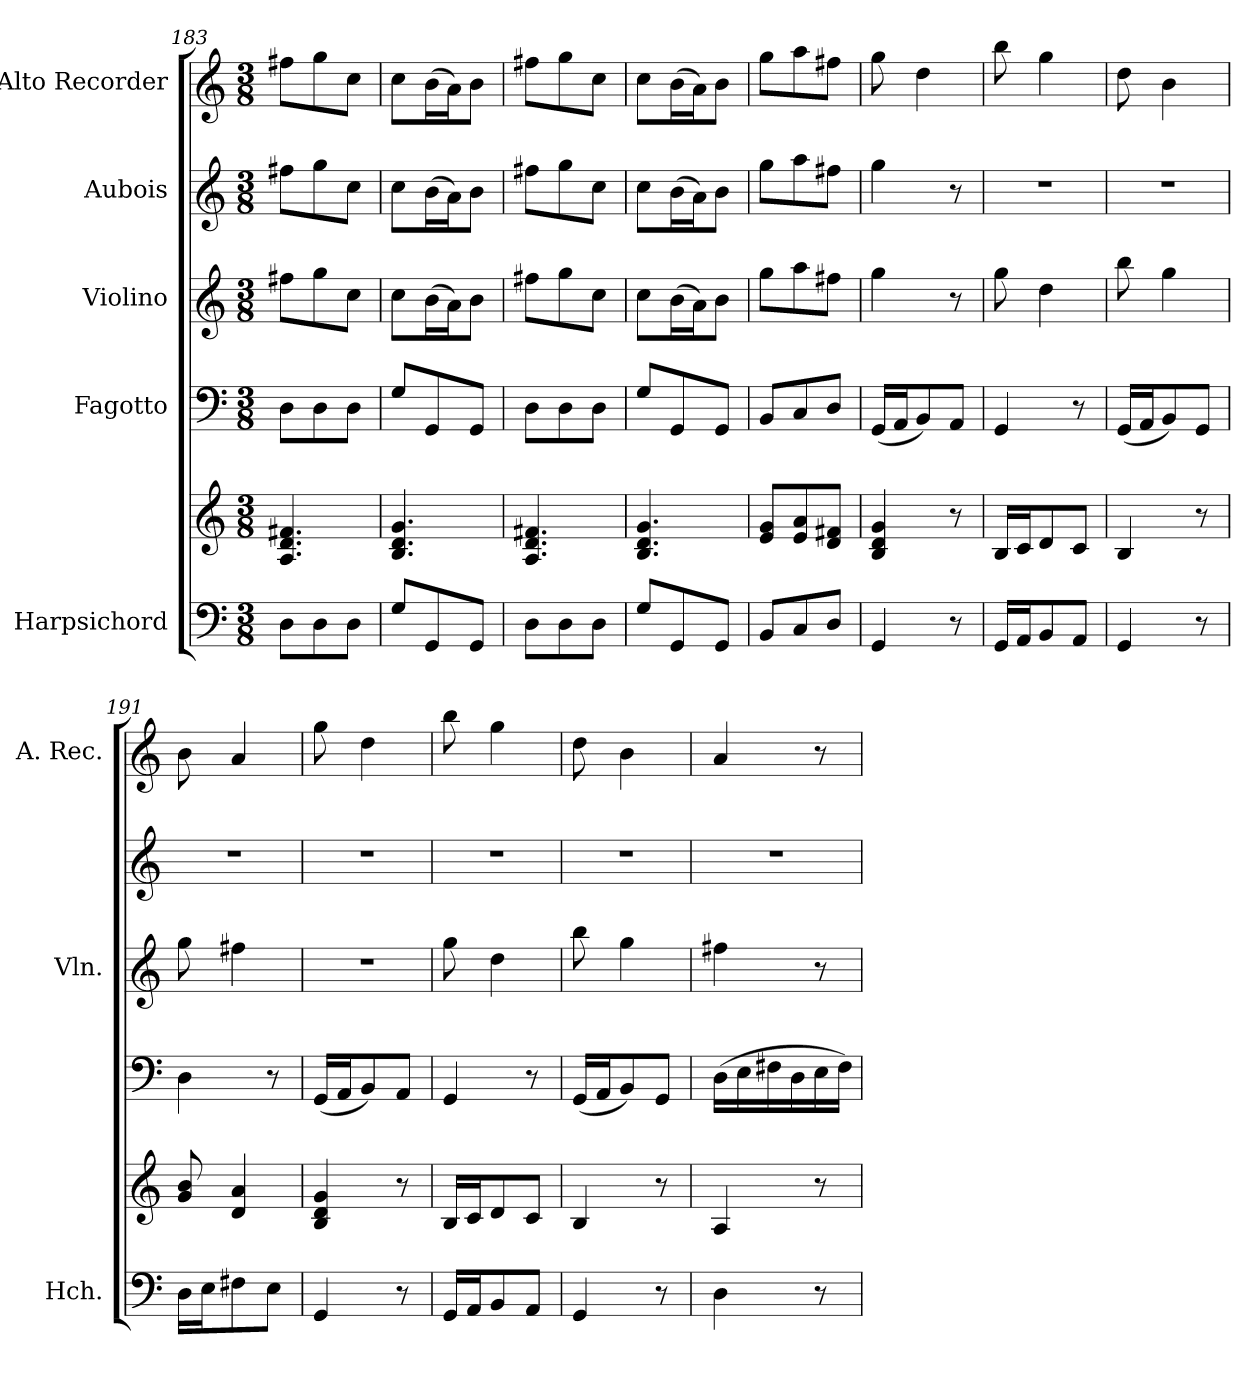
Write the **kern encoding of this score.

**kern	**kern	**kern	**kern	**kern	**kern
*part5	*part5	*part4	*part3	*part2	*part1
*staff6	*staff5	*staff4	*staff3	*staff2	*staff1
*I"Harpsichord	*	*I"Fagotto	*I"Violino	*I"Aubois	*I"Alto Recorder
*I'Hch.	*	*	*I'Vln.	*	*I'A. Rec.
*clefF4	*clefG2	*clefF4	*clefG2	*clefG2	*clefG2
*k[]	*k[]	*k[]	*k[]	*k[]	*k[]
*M3/8	*M3/8	*M3/8	*M3/8	*M3/8	*M3/8
=183	=183	=183	=183	=183	=183
8D\L	4.A/ 4.d/ 4.f#X/	8D\L	8ff#X\L	8ff#X\L	8ff#X\L
8D\	.	8D\	8gg\	8gg\	8gg\
8D\J	.	8D\J	8cc\J	8cc\J	8cc\J
=184	=184	=184	=184	=184	=184
8G/L	4.B/ 4.d/ 4.g/	8G/L	8cc\L	8cc\L	8cc\L
8GG/	.	8GG/	(16b\L	(16b\L	(16b\L
.	.	.	16a\J)	16a\J)	16a\J)
8GG/J	.	8GG/J	8b\J	8b\J	8b\J
=185	=185	=185	=185	=185	=185
8D\L	4.A/ 4.d/ 4.f#X/	8D\L	8ff#X\L	8ff#X\L	8ff#X\L
8D\	.	8D\	8gg\	8gg\	8gg\
8D\J	.	8D\J	8cc\J	8cc\J	8cc\J
!!LO:LB:g=z
=186	=186	=186	=186	=186	=186
8G/L	4.B/ 4.d/ 4.g/	8G/L	8cc\L	8cc\L	8cc\L
8GG/	.	8GG/	(16b\L	(16b\L	(16b\L
.	.	.	16a\J)	16a\J)	16a\J)
8GG/J	.	8GG/J	8b\J	8b\J	8b\J
=187	=187	=187	=187	=187	=187
8BB/L	8e/ 8g/L	8BB/L	8gg\L	8gg\L	8gg\L
8C/	8e/ 8a/	8C/	8aa\	8aa\	8aa\
8D/J	8d/ 8f#X/J	8D/J	8ff#X\J	8ff#X\J	8ff#X\J
=188	=188	=188	=188	=188	=188
4GG/	4B/ 4d/ 4g/	(16GG/LL	4gg\	4gg\	8gg\
.	.	16AA/J	.	.	.
.	.	8BB/)	.	.	4dd\
8r	8r	8AA/J	8r	8r	.
=189	=189	=189	=189	=189	=189
16GG/LL	16B/LL	4GG/	8gg\	4.r	8bb\
16AA/J	16c/J	.	.	.	.
8BB/	8d/	.	4dd\	.	4gg\
8AA/J	8c/J	8r	.	.	.
=190	=190	=190	=190	=190	=190
4GG/	4B/	(16GG/LL	8bb\	4.r	8dd\
.	.	16AA/J	.	.	.
.	.	8BB/)	4gg\	.	4b\
8r	8r	8GG/J	.	.	.
=191	=191	=191	=191	=191	=191
16D\LL	8g/ 8b/	4D\	8gg\	4.r	8b\
16E\J	.	.	.	.	.
8F#X\	4d/ 4a/	.	4ff#X\	.	4a/
8E\J	.	8r	.	.	.
=192	=192	=192	=192	=192	=192
4GG/	4B/ 4d/ 4g/	(16GG/LL	4.r	4.r	8gg\
.	.	16AA/J	.	.	.
.	.	8BB/)	.	.	4dd\
8r	8r	8AA/J	.	.	.
=193	=193	=193	=193	=193	=193
16GG/LL	16B/LL	4GG/	8gg\	4.r	8bb\
16AA/J	16c/J	.	.	.	.
8BB/	8d/	.	4dd\	.	4gg\
8AA/J	8c/J	8r	.	.	.
=194	=194	=194	=194	=194	=194
4GG/	4B/	(16GG/LL	8bb\	4.r	8dd\
.	.	16AA/J	.	.	.
.	.	8BB/)	4gg\	.	4b\
8r	8r	8GG/J	.	.	.
=195	=195	=195	=195	=195	=195
4D\	4A/	(16D\LL	4ff#X\	4.r	4a/
.	.	16E\	.	.	.
.	.	16F#X\	.	.	.
.	.	16D\	.	.	.
8r	8r	16E\	8r	.	8r
.	.	16F#\JJ)	.	.	.
=	=	=	=	=	=
*-	*-	*-	*-	*-	*-
